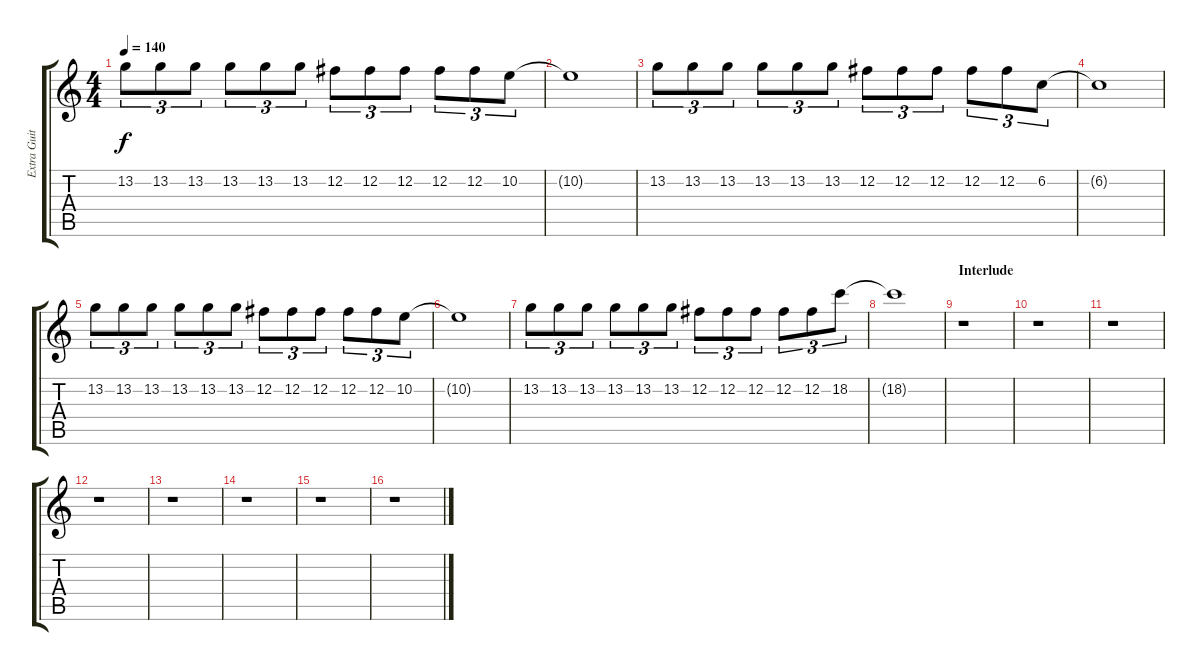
\track ("Extra Guitar 1" "Extra Guit") {instrument overdrivenguitar}
\staff {score tabs}
\tuning (B3 Gb3 D3 A2 E2 B1) {hide}
\ts (4 4)
\tempo 140
\clef g2
\ks c
13.2.8{tu (3 2) dy f} 13.2.8{tu (3 2)} 13.2.8{tu (3 2)} 13.2.8{tu (3 2)} 13.2.8{tu (3 2)} 13.2.8{tu (3 2)} 12.2.8{tu (3 2)} 12.2.8{tu (3 2)} 12.2.8{tu (3 2)} 12.2.8{tu (3 2)} 12.2.8{tu (3 2)} 10.2.8{tu (3 2)} |
10.2{t}.1 |
13.2.8{tu (3 2)} 13.2.8{tu (3 2)} 13.2.8{tu (3 2)} 13.2.8{tu (3 2)} 13.2.8{tu (3 2)} 13.2.8{tu (3 2)} 12.2.8{tu (3 2)} 12.2.8{tu (3 2)} 12.2.8{tu (3 2)} 12.2.8{tu (3 2)} 12.2.8{tu (3 2)} 6.2.8{tu (3 2)} |
6.2{t}.1 |
13.2.8{tu (3 2)} 13.2.8{tu (3 2)} 13.2.8{tu (3 2)} 13.2.8{tu (3 2)} 13.2.8{tu (3 2)} 13.2.8{tu (3 2)} 12.2.8{tu (3 2)} 12.2.8{tu (3 2)} 12.2.8{tu (3 2)} 12.2.8{tu (3 2)} 12.2.8{tu (3 2)} 10.2.8{tu (3 2)} |
10.2{t}.1 |
13.2.8{tu (3 2)} 13.2.8{tu (3 2)} 13.2.8{tu (3 2)} 13.2.8{tu (3 2)} 13.2.8{tu (3 2)} 13.2.8{tu (3 2)} 12.2.8{tu (3 2)} 12.2.8{tu (3 2)} 12.2.8{tu (3 2)} 12.2.8{tu (3 2)} 12.2.8{tu (3 2)} 18.2.8{tu (3 2)} |
18.2{t}.1 |
\section ("" "Interlude")
r.1 |
r.1 |
r.1 |
r.1 |
r.1 |
r.1 |
r.1 |
r.1
